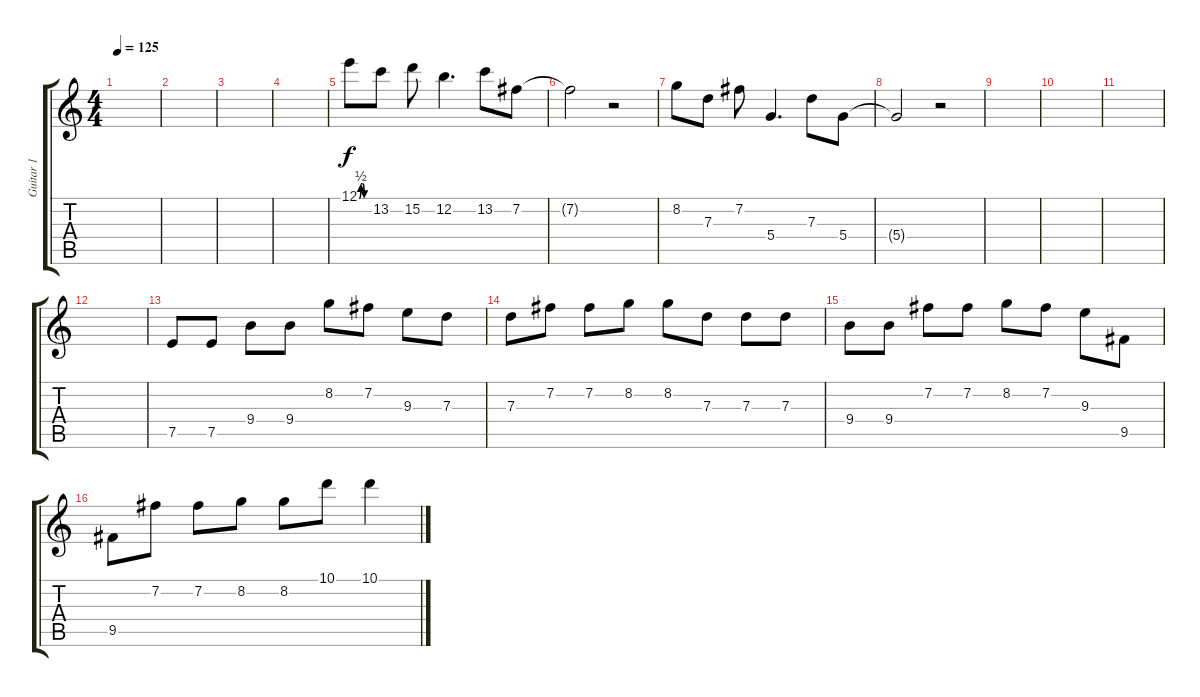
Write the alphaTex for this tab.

\track ("Guitar 1" "Guitar 1") {instrument distortionguitar}
\staff {score tabs}
\tuning (E4 B3 G3 D3 A2 E2) {hide}
\ts (4 4)
\tempo 125
\clef g2
\ks c
|
|
|
|
12.1{be (custom 0 0 10 2 20 2 30 0 60 0)}.8 13.2.8 15.2.8 12.2.4{d} 13.2.8 7.2.8 |
7.2{t}.2 r.2 |
8.2.8 7.3.8 7.2.8 5.4.4{d} 7.3.8 5.4.8 |
5.4{t}.2 r.2 |
|
|
|
|
7.5.8 7.5.8 9.4.8 9.4.8 8.2.8 7.2.8 9.3.8 7.3.8 |
7.3.8 7.2.8 7.2.8 8.2.8 8.2.8 7.3.8 7.3.8 7.3.8 |
9.4.8 9.4.8 7.2.8 7.2.8 8.2.8 7.2.8 9.3.8 9.5.8 |
9.5.8 7.2.8 7.2.8 8.2.8 8.2.8 10.1.8 10.1.4
